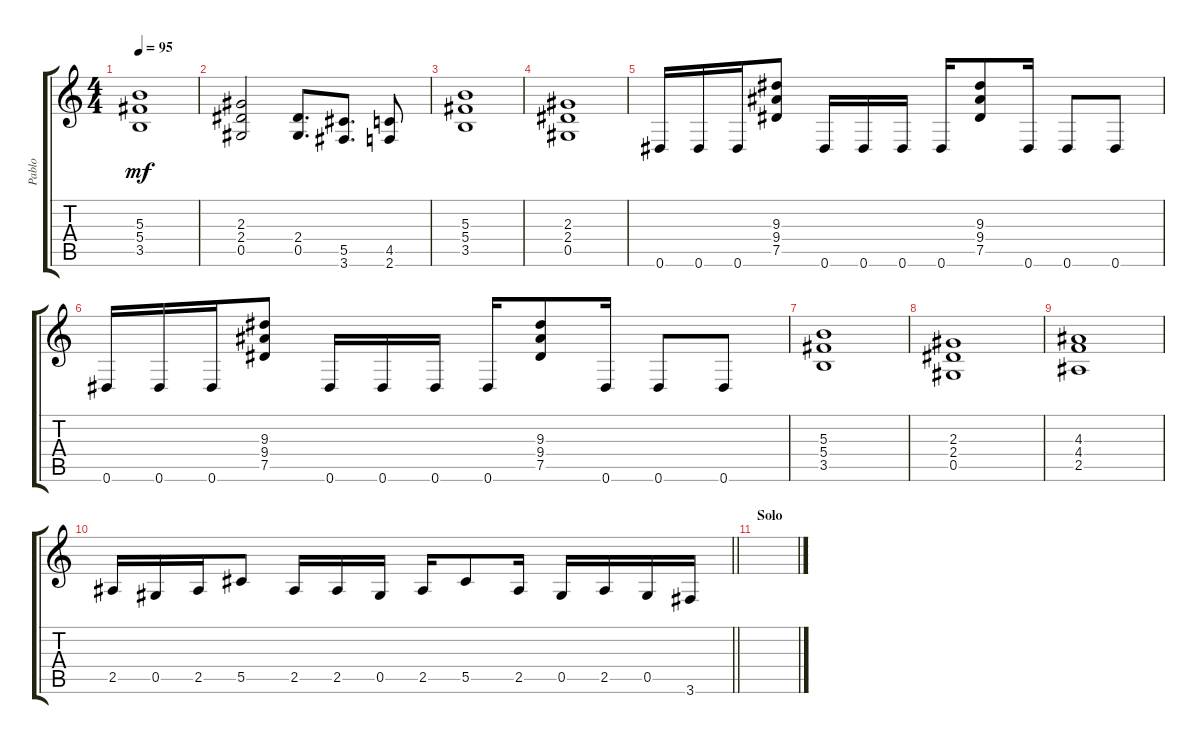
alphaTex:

\track ("Pablo" "Pablo") {instrument distortionguitar}
\staff {score tabs}
\tuning (Eb4 Bb3 Gb3 Db3 Ab2 Eb2) {hide}
\ts (4 4)
\tempo 95
\clef g2
\ks c
(5.3 5.4 3.5).1{dy mf} |
(2.3 2.4 0.5).2 (2.4 0.5).8{d} (5.5 3.6).8{d} (4.5 2.6).8 |
(5.3 5.4 3.5).1 |
(2.3 2.4 0.5).1 |
0.6.16 0.6.16 0.6.16 (9.3 9.4 7.5).8 0.6.16 0.6.16 0.6.16 0.6.16 (9.3 9.4 7.5).8 0.6.16 0.6.8 0.6.8 |
0.6.16 0.6.16 0.6.16 (9.3 9.4 7.5).8 0.6.16 0.6.16 0.6.16 0.6.16 (9.3 9.4 7.5).8 0.6.16 0.6.8 0.6.8 |
(5.3 5.4 3.5).1{volume 13} |
(2.3 2.4 0.5).1 |
(4.3 4.4 2.5).1 |
\barLineRight lightlight
2.5.16 0.5.16 2.5.16 5.5.8 2.5.16 2.5.16 0.5.16 2.5.16 5.5.8 2.5.16 0.5.16 2.5.16 0.5.16 3.6.16 |
\section ("" "Solo")
